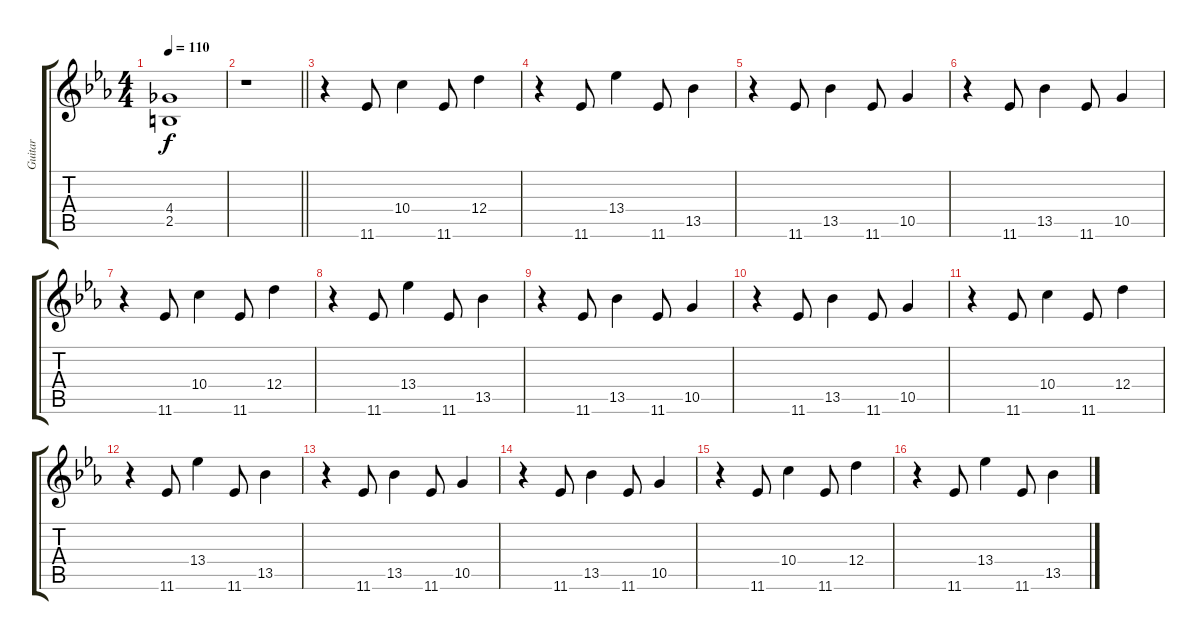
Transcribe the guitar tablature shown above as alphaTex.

\track ("Guitar" "Guitar") {instrument electricguitarmuted}
\staff {score tabs}
\tuning (E4 B3 G3 D3 A2 E2) {hide}
\ts (4 4)
\tempo 110
\clef g2
\ks eb
(4.4 2.5).1{dy f} |
\barLineRight lightlight
r.1 |
r.4 11.6.8 10.4.4 11.6.8 12.4.4 |
r.4 11.6.8 13.4.4 11.6.8 13.5.4 |
r.4 11.6.8 13.5.4 11.6.8 10.5.4 |
r.4 11.6.8 13.5.4 11.6.8 10.5.4 |
r.4 11.6.8 10.4.4 11.6.8 12.4.4 |
r.4 11.6.8 13.4.4 11.6.8 13.5.4 |
r.4 11.6.8 13.5.4 11.6.8 10.5.4 |
r.4 11.6.8 13.5.4 11.6.8 10.5.4 |
r.4 11.6.8 10.4.4 11.6.8 12.4.4 |
r.4 11.6.8 13.4.4 11.6.8 13.5.4 |
r.4 11.6.8 13.5.4 11.6.8 10.5.4 |
r.4 11.6.8 13.5.4 11.6.8 10.5.4 |
r.4 11.6.8 10.4.4 11.6.8 12.4.4 |
r.4 11.6.8 13.4.4 11.6.8 13.5.4
